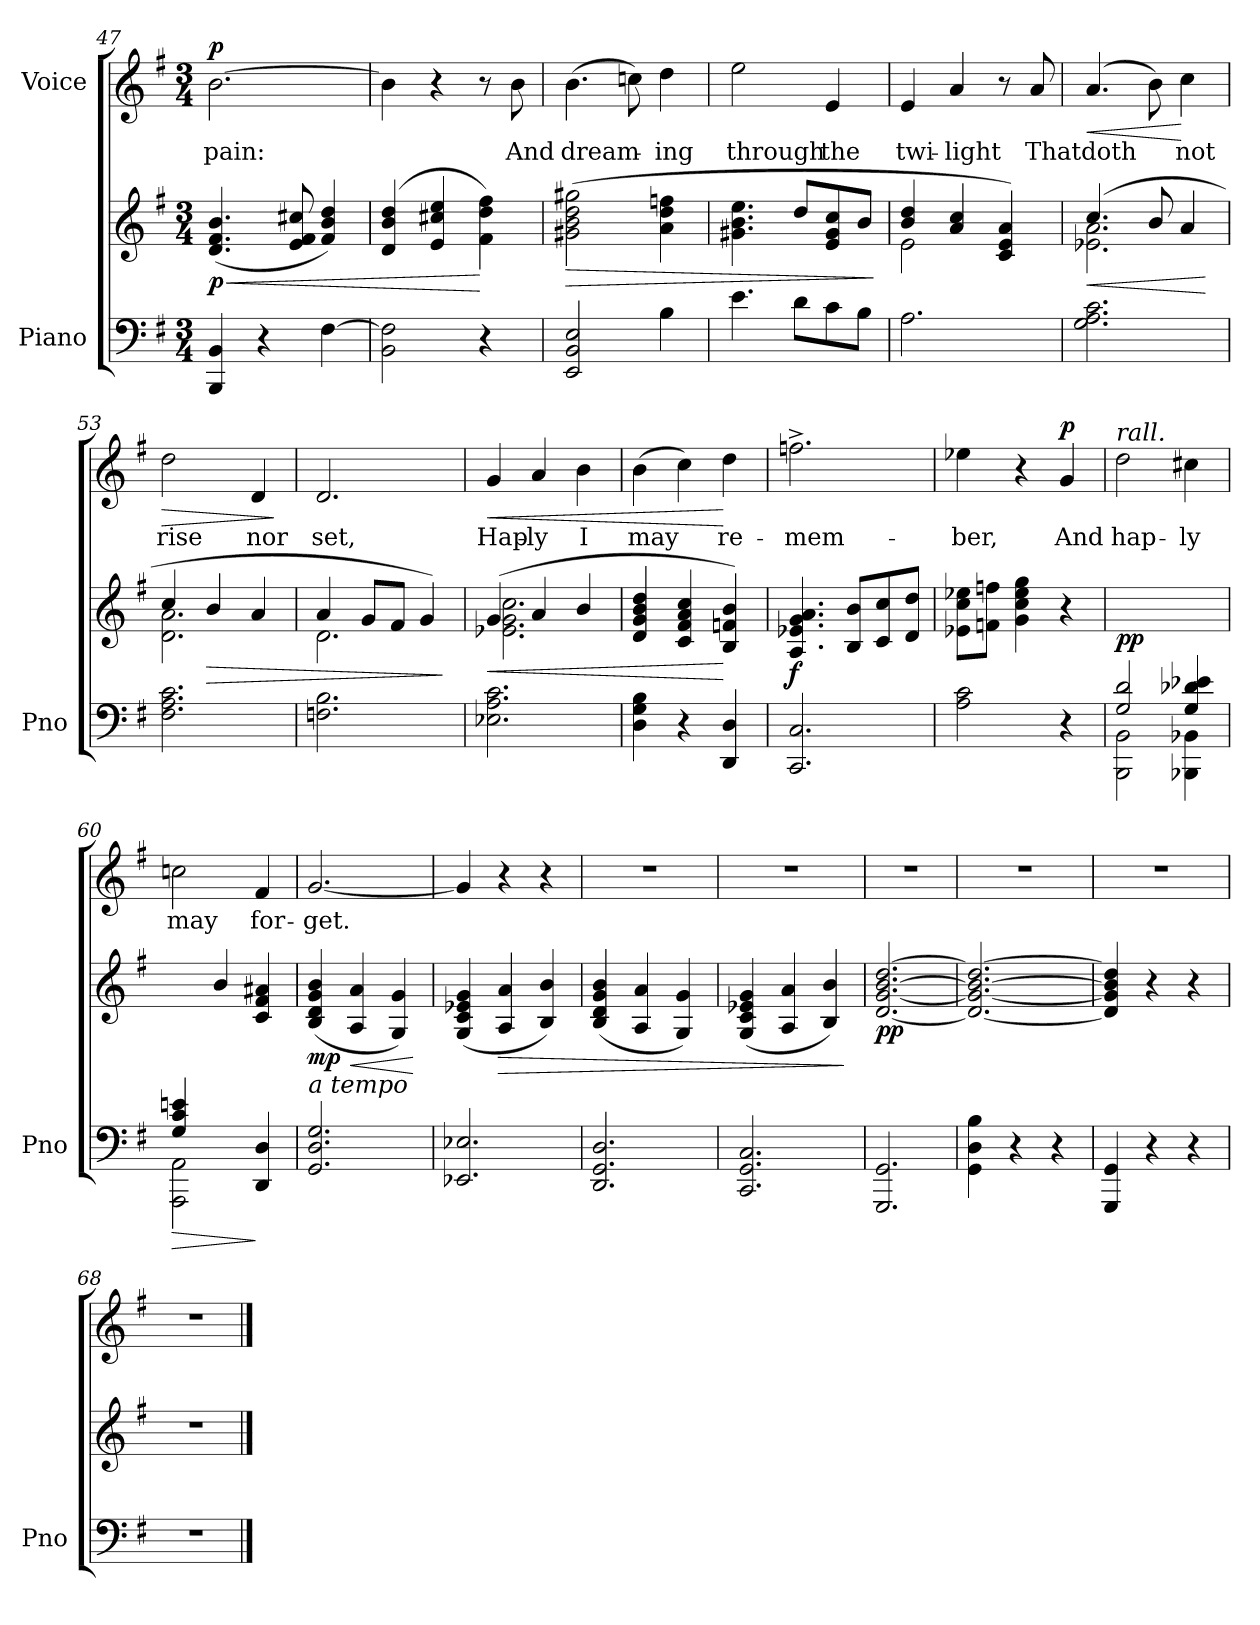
**kern	**kern	**dynam	**kern	**text	**dynam
*part2	*part2	*part2	*part1	*part1	*part1
*staff3	*staff2	*staff2/3	*staff1	*staff1	*staff1
*I"Piano	*	*	*I"Voice	*	*
*I'Pno	*	*	*	*	*
*clefF4	*clefG2	*	*clefG2	*	*
*k[f#]	*k[f#]	*	*k[f#]	*	*
*M3/4	*M3/4	*	*M3/4	*	*
=47	=47	=47	=47	=47	=47
!	!	!LO:HP:b	!	!	!
!	!	!LO:DY:n=1:b	!	!	!LO:DY:a
4BBB/ 4BB/	(>4.d/ 4.f#/ 4.b/	< p	[2.b\	pain:	p
4r	.	.	.	.	.
.	8e/ 8f#/ 8cc#X/	.	.	.	.
[4F#\	4f#/ 4b/ 4dd/)	.	.	.	.
=48	=48	=48	=48	=48	=48
2BB\ 2F#\]	(4d/ 4b/ 4dd/	.	4b\]	.	.
.	4e/ 4cc#X/ 4ee/	.	4r	.	.
4r	4f#\ 4dd\ 4ff#\)	[	8r	.	.
.	.	.	8b\	And	.
=49	=49	=49	=49	=49	=49
!	!	!LO:HP:b	!	!	!
2EE/ 2BB/ 2E/	(2g#X\ 2b\ 2dd\ 2gg#X\	>	(4.b\	dream-	.
.	.	.	8ccn\)	.	.
4B\	4a\ 4dd\ 4ffn\	.	4dd\	-ing	.
=50	=50	=50	=50	=50	=50
4.e\	4.g#X\ 4.b\ 4.ee\	.	2ee\	through	.
8d\L	8dd/L	.	.	.	.
8c\	8e/ 8g#/ 8cc/	.	4e/	the	.
8B\J	8b/J	.	.	.	.
.	.	]	.	.	.
=51	=51	=51	=51	=51	=51
*	*^	*	*	*	*
2.A\	4b/ 4dd/	2e\	.	4e/	twi-	.
.	4a/ 4cc/	.	.	4a/	-light	.
.	4c/ 4e/ 4a/)	4ryy	.	8r	.	.
.	.	.	.	8a/	That	.
=52	=52	=52	=52	=52	=52	=52
!	!	!	!LO:HP:b	!	!	!LO:HP:b
2.G\ 2.A\ 2.c\	(4.cc/	2.e-X\ 2.a\	<	(4.a/	doth	<
.	8b/	.	.	8b\)	.	.
.	4a/	.	.	4cc\	not	[
*	*v	*v	*	*	*	*
.	.	[	.	.	.
=53	=53	=53	=53	=53	=53
*	*^	*	*	*	*
!	!	!	!	!	!	!LO:HP:b
2.F#\ 2.A\ 2.c\	4cc/	2.d\ 2.a\	.	2dd\	rise	>
!	!	!	!LO:HP:b	!	!	!
.	4b/	.	>	.	.	.
.	4a/	.	.	4d/	nor	.
*	*v	*v	*	*	*	*
.	.	.	.	.	]
=54	=54	=54	=54	=54	=54
*	*^	*	*	*	*
2.Fn\ 2.B\	4a/	2.d\	.	2.d/	set,	.
.	8g/L	.	.	.	.	.
.	8f#/J	.	.	.	.	.
.	4g/)	.	.	.	.	.
*	*v	*v	*	*	*	*
.	.	]	.	.	.
=55	=55	=55	=55	=55	=55
!	!	!LO:HP:b	!	!	!LO:HP:b
*	*^	*	*	*	*
2.E-X\ 2.A\ 2.c\	(>4g/	2.e-X\ 2.g\ 2.cc\	<	4g/	Hap-	<
.	4a/	.	.	4a/	-ly	.
.	4b/	.	.	4b\	I	.
*	*v	*v	*	*	*	*
=56	=56	=56	=56	=56	=56
4D\ 4G\ 4B\	4d/ 4g/ 4b/ 4dd/	.	(4b\	may	.
4r	4c/ 4f#/ 4a/ 4cc/	.	4cc\)	.	.
4DD/ 4D/	4B/ 4fn/ 4b/)	[	4dd\	re-	[
=57	=57	=57	=57	=57	=57
!	!	!LO:DY:b	!	!	!
2.CC/ 2.C/	4.A/ 4.e-X/ 4.g/ 4.a/	f	2.ffn^\	-mem-	.
.	8B/ 8b/L	.	.	.	.
.	8c/ 8cc/	.	.	.	.
.	8d/ 8dd/J	.	.	.	.
=58	=58	=58	=58	=58	=58
2A\ 2c\	8e-X\ 8cc\ 8ee-X\L	.	4ee-X\	-ber,	.
.	8fn\ 8ffn\J	.	.	.	.
.	4g\ 4cc\ 4ee-\ 4gg\	.	4r	.	.
!	!	!	!	!	!LO:DY:a
4r	4r	.	4g/	And	p
=59	=59	=59	=59	=59	=59
*^	*	*	*	*	*
!	!	!	!	!LO:TX:a:i:t=rall.	!	!
!	!	!	!LO:DY:b	!	!	!
(>2G/ 2d/	2BBB\ 2BB\	2.ryy	pp	2dd\	hap-	.
4G/ 4d-X/ 4e-X/	4BBB-X\ 4BB-X\	.	.	4cc#X\	-ly	.
=60	=60	=60	=60	=60	=60	=60
!	!	!	!LO:HP:b=2	!	!	!
4G/ 4c/ 4en/	2AAA\ 2AA\	4ryy	>	2ccn\	may	.
2ryy	.	4b/	.	.	.	.
.	4DD/ 4D/	4c/ 4f#/ 4a#X/)	]	4f#/	for-	.
=61	=61	=61	=61	=61	=61	=61
!	!	!LO:TX:b:i:t=a tempo	!	!	!	!
!	!	!	!LO:DY:b	!	!	!
*v	*v	*	*	*	*	*
2.GG/ 2.D/ 2.G/	(>4B/ 4d/ 4g/ 4b/	mp	[2.g/	-get.	.
!	!	!LO:HP:b	!	!	!
.	4A/ 4a/	<	.	.	.
.	4G/ 4g/)	.	.	.	.
.	.	[	.	.	.
=62	=62	=62	=62	=62	=62
2.EE-X/ 2.E-X/	(>4G/ 4c/ 4e-X/ 4g/	.	4g/]	.	.
!	!	!LO:HP:b	!	!	!
.	4A/ 4a/	>	4r	.	.
.	4B/ 4b/)	.	4r	.	.
=63	=63	=63	=63	=63	=63
2.DD/ 2.GG/ 2.D/	(>4B/ 4d/ 4g/ 4b/	.	2.r	.	.
.	4A/ 4a/	.	.	.	.
.	4G/ 4g/)	.	.	.	.
=64	=64	=64	=64	=64	=64
2.CC/ 2.GG/ 2.C/	(>4G/ 4c/ 4e-X/ 4g/	.	2.r	.	.
.	4A/ 4a/	.	.	.	.
.	4B/ 4b/)	.	.	.	.
.	.	]	.	.	.
=65	=65	=65	=65	=65	=65
!	!	!LO:DY:b	!	!	!
2.GGG/ 2.GG/	[2.d/ [2.g/ [2.b/ [2.dd/	pp	2.r	.	.
=66	=66	=66	=66	=66	=66
4GG\ 4D\ 4B\	2.d/_ 2.g/_ 2.b/_ 2.dd/_	.	2.r	.	.
4r	.	.	.	.	.
4r	.	.	.	.	.
=67	=67	=67	=67	=67	=67
4GGG/ 4GG/	4d/] 4g/] 4b/] 4dd/]	.	2.r	.	.
4r	4r	.	.	.	.
4r	4r	.	.	.	.
=68	=68	=68	=68	=68	=68
2.r	2.r	.	2.r	.	.
==	==	==	==	==	==
*-	*-	*-	*-	*-	*-
